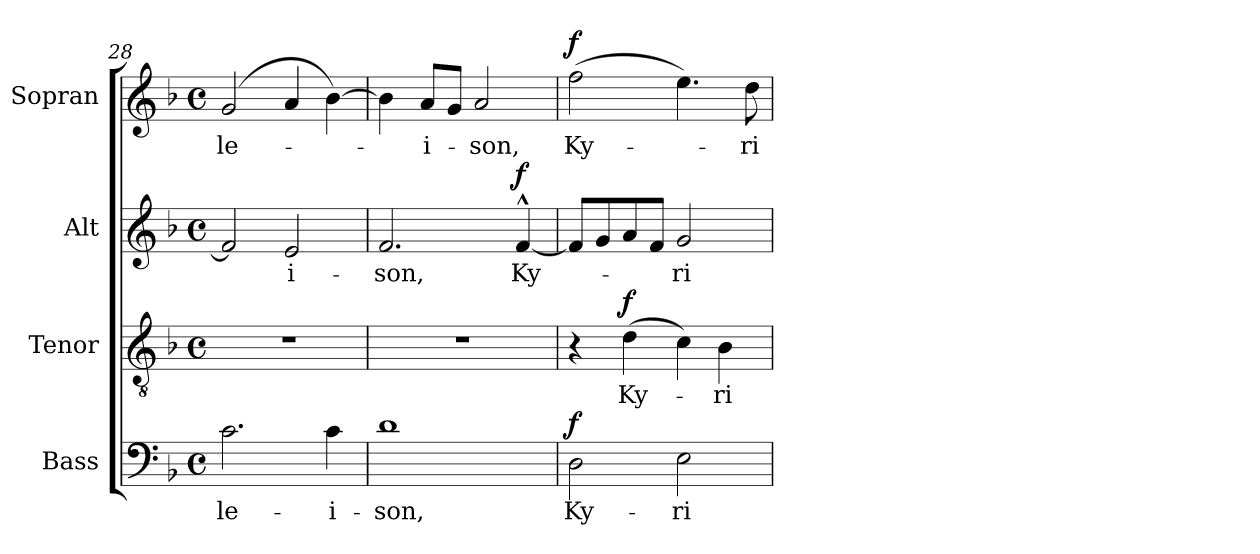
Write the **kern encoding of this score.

**kern	**text	**dynam	**kern	**text	**dynam	**kern	**text	**dynam	**kern	**text	**dynam
*part4	*part4	*part4	*part3	*part3	*part3	*part2	*part2	*part2	*part1	*part1	*part1
*staff4	*staff4	*staff4	*staff3	*staff3	*staff3	*staff2	*staff2	*staff2	*staff1	*staff1	*staff1
*I"Bass	*	*	*I"Tenor	*	*	*I"Alt	*	*	*I"Sopran	*	*
*I'B.	*	*	*I'T.	*	*	*I'A.	*	*	*I'S.	*	*
*clefF4	*	*	*clefGv2	*	*	*clefG2	*	*	*clefG2	*	*
*k[b-]	*	*	*k[b-]	*	*	*k[b-]	*	*	*k[b-]	*	*
*F:	*	*	*F:	*	*	*F:	*	*	*F:	*	*
*M4/4	*	*	*M4/4	*	*	*M4/4	*	*	*M4/4	*	*
*met(c)	*	*	*met(c)	*	*	*met(c)	*	*	*met(c)	*	*
=28	=28	=28	=28	=28	=28	=28	=28	=28	=28	=28	=28
!	!LO:LY:b	!	!	!	!	!	!	!	!	!LO:LY:b	!
2.c\	-le-	.	1r	.	.	2f/]	.	.	(2g/	-le-	.
!	!	!	!	!	!	!	!LO:LY:b	!	!	!	!
.	.	.	.	.	.	2e/	-i-	.	4a/	.	.
!	!LO:LY:b	!	!	!	!	!	!	!	!	!	!
4c\	-i-	.	.	.	.	.	.	.	[4b-\)	.	.
=29	=29	=29	=29	=29	=29	=29	=29	=29	=29	=29	=29
!	!LO:LY:b	!	!	!	!	!	!LO:LY:b	!	!	!	!
1d	-son,	.	1r	.	.	2.f/	-son,	.	4b-\]	.	.
!	!	!	!	!	!	!	!	!	!	!LO:LY:b	!
.	.	.	.	.	.	.	.	.	8a/L	-i-	.
.	.	.	.	.	.	.	.	.	8g/J	.	.
!	!	!	!	!	!	!	!	!	!	!LO:LY:b	!
.	.	.	.	.	.	.	.	.	2a/	-son,	.
!	!	!	!	!	!	!	!LO:LY:b	!LO:DY:a	!	!	!
.	.	.	.	.	.	[4f^^>/	Ky-	f	.	.	.
=30	=30	=30	=30	=30	=30	=30	=30	=30	=30	=30	=30
!	!LO:LY:b	!LO:DY:a	!	!	!	!	!	!	!	!LO:LY:b	!LO:DY:a
2D\	Ky-	f	4r	.	.	8f/L]	.	.	(>2ff\	Ky-	f
.	.	.	.	.	.	8g/	.	.	.	.	.
!	!	!	!	!LO:LY:b	!LO:DY:a	!	!	!	!	!	!
.	.	.	(>4d\	Ky-	f	8a/	.	.	.	.	.
.	.	.	.	.	.	8f/J	.	.	.	.	.
!	!LO:LY:b	!	!	!	!	!	!LO:LY:b	!	!	!	!
2E\	-ri-	.	4c\)	.	.	2g/	-ri-	.	4.ee\)	.	.
!	!	!	!	!LO:LY:b	!	!	!	!	!	!	!
.	.	.	4B-\	-ri-	.	.	.	.	.	.	.
!	!	!	!	!	!	!	!	!	!	!LO:LY:b	!
.	.	.	.	.	.	.	.	.	8dd\	-ri-	.
=	=	=	=	=	=	=	=	=	=	=	=
*-	*-	*-	*-	*-	*-	*-	*-	*-	*-	*-	*-
